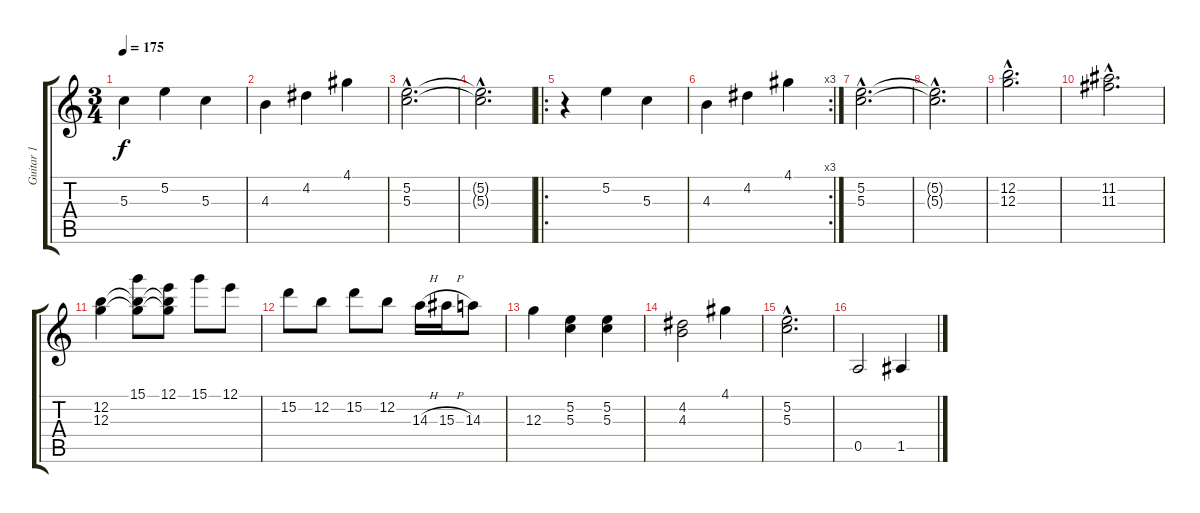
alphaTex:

\track ("Guitar 1" "Guitar 1") {instrument electricguitarclean}
\staff {score tabs}
\tuning (E4 B3 G3 D3 A2 E2) {hide}
\ts (3 4)
\tempo 175
\clef g2
\ks c
5.3{t}.4{dy f} 5.2.4 5.3.4 |
4.3.4 4.2.4 4.1.4 |
(5.2{hac} 5.3{hac}).2{d} |
(5.2{hac t} 5.3{hac t}).2{d} |
\ro
r.4 5.2.4 5.3.4 |
\rc 3
4.3.4 4.2.4 4.1.4 |
(5.2{hac} 5.3{hac}).2{d} |
(5.2{hac t} 5.3{hac t}).2{d} |
(12.2{hac} 12.3{hac}).2{d} |
(11.2{hac} 11.3{hac}).2{d} |
(12.2 12.3).4 (15.1 12.2{t} 12.3{t}).8{instrument overdrivenguitar} (12.1 12.2{t} 12.3{t}).8 15.1.8 12.1.8 |
15.2.8 12.2.8 15.2.8 12.2.8 14.3{h}.16 15.3{h}.16 14.3.8 |
12.3.4 (5.2 5.3).4{instrument electricguitarclean} (5.2 5.3).4 |
(4.2 4.3).2 4.1.4 |
(5.2{hac} 5.3{hac}).2{d} |
0.5.2 1.5.4
